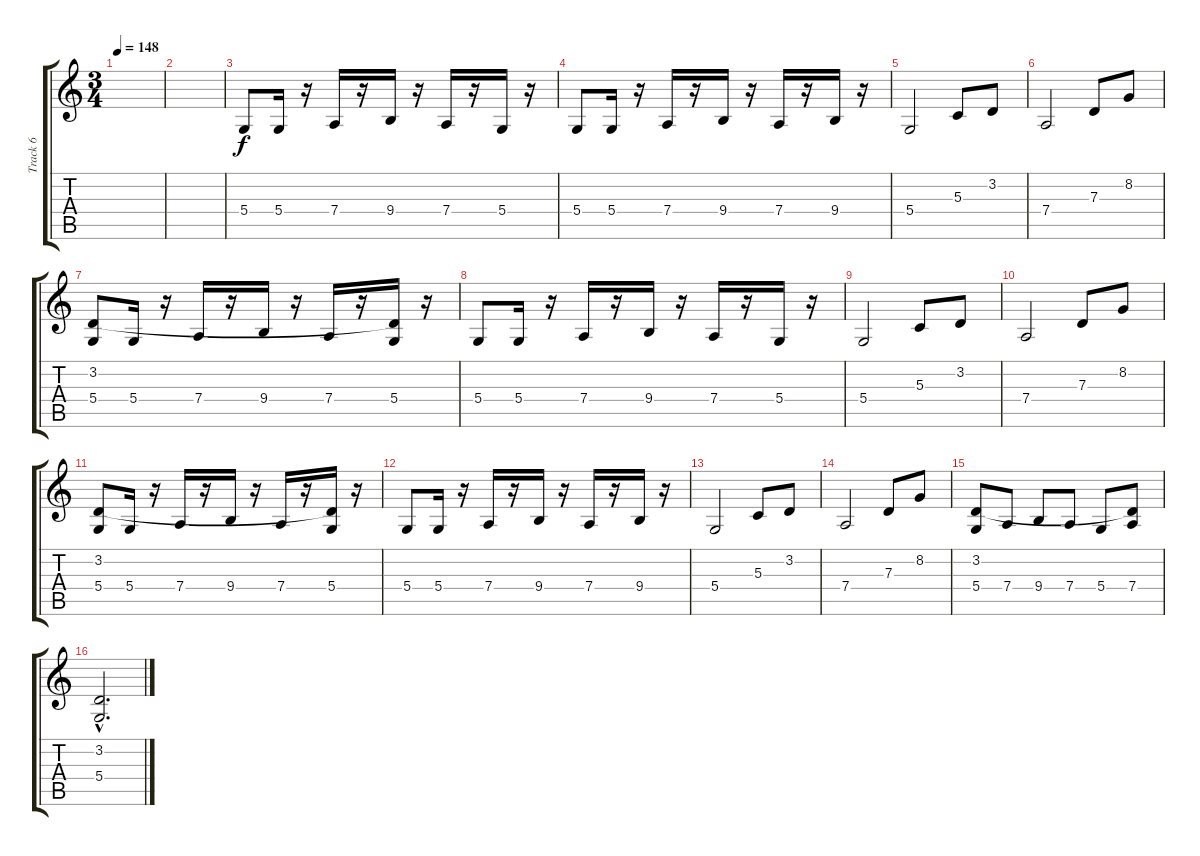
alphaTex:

\track ("Track 6" "Track 6") {instrument englishhorn}
\staff {score tabs}
\tuning (E4 B3 G3 D3 A2 E2) {hide}
\ts (3 4)
\tempo 148
\clef g2
\ks c
|
|
5.4.8 5.4.16 r.16 7.4.16 r.16 9.4.16 r.16 7.4.16 r.16 5.4.16 r.16 |
5.4.8 5.4.16 r.16 7.4.16 r.16 9.4.16 r.16 7.4.16 r.16 9.4.16 r.16 |
5.4.2 5.3.8 3.2.8 |
7.4.2 7.3.8 8.2.8 |
(3.2 5.4).8 5.4.16 r.16 7.4.16 r.16 9.4.16 r.16 7.4.16 r.16 (3.2{t} 5.4).16 r.16 |
5.4.8 5.4.16 r.16 7.4.16 r.16 9.4.16 r.16 7.4.16 r.16 5.4.16 r.16 |
5.4.2 5.3.8 3.2.8 |
7.4.2 7.3.8 8.2.8 |
(3.2 5.4).8 5.4.16 r.16 7.4.16 r.16 9.4.16 r.16 7.4.16 r.16 (3.2{t} 5.4).16 r.16 |
5.4.8 5.4.16 r.16 7.4.16 r.16 9.4.16 r.16 7.4.16 r.16 9.4.16 r.16 |
5.4.2 5.3.8 3.2.8 |
7.4.2 7.3.8 8.2.8 |
(3.2 5.4).8 7.4.8 9.4.8 7.4.8 5.4.8 (3.2{t} 7.4).8 |
(3.2{hac} 5.4{hac}).2{d}
